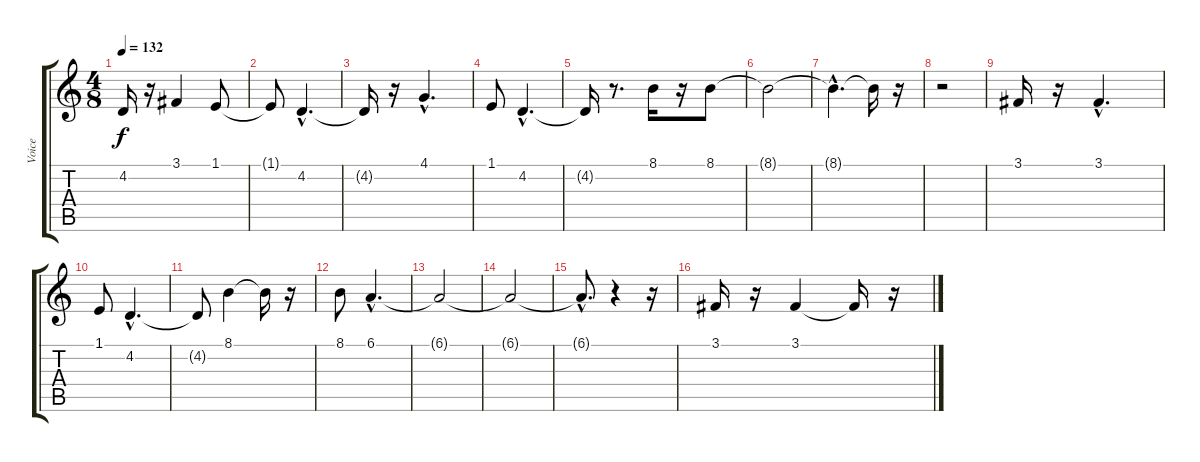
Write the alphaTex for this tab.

\track ("Voice" "Voice") {instrument tenorsax}
\staff {score tabs}
\tuning (Eb4 Bb3 Gb3 Db3 Ab2 Eb2) {hide}
\ts (4 8)
\tempo 132
\clef g2
\ks c
4.2.16{dy f} r.16 3.1.4 1.1.8 |
1.1{t}.8 4.2{hac}.4{d} |
4.2{t}.16 r.16 4.1{hac}.4{d} |
1.1.8 4.2{hac}.4{d} |
4.2{t}.16 r.8{d} 8.1.16 r.16 8.1.8 |
8.1{t}.2 |
8.1{hac t}.4{d} 8.1{t}.16 r.16 |
r.2 |
3.1.16 r.16 3.1{hac}.4{d} |
1.1.8 4.2{hac}.4{d} |
4.2{t}.8 8.1.4 8.1{t}.16 r.16 |
8.1.8 6.1{hac}.4{d} |
6.1{t}.2 |
6.1{t}.2 |
6.1{hac t}.8{d} r.4 r.16 |
3.1.16 r.16 3.1.4 3.1{t}.16 r.16
